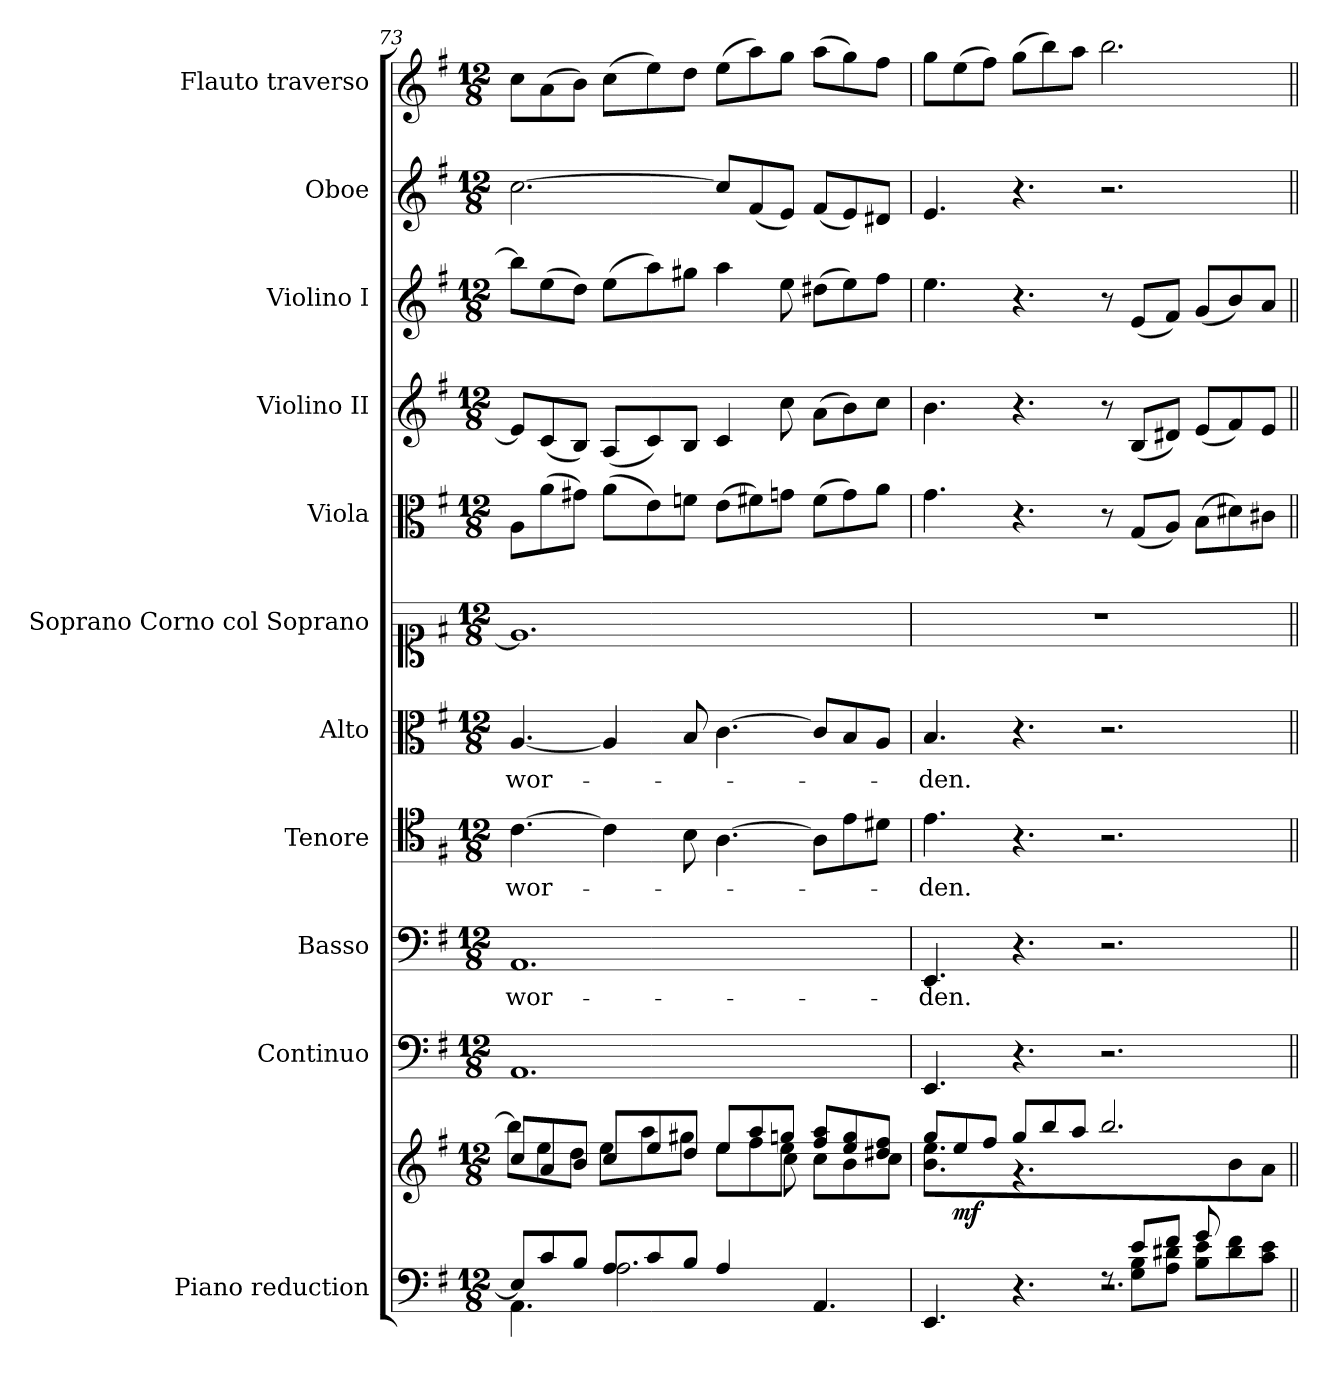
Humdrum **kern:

**kern	**kern	**dynam	**kern	**kern	**text	**kern	**text	**kern	**text	**kern	**kern	**dynam	**kern	**dynam	**kern	**dynam	**kern	**kern	**dynam
*part11	*part11	*part11	*part10	*part9	*part9	*part8	*part8	*part7	*part7	*part6	*part5	*part5	*part4	*part4	*part3	*part3	*part2	*part1	*part1
*staff12	*staff11	*staff11/12	*staff10	*staff9	*staff9	*staff8	*staff8	*staff7	*staff7	*staff6	*staff5	*staff5	*staff4	*staff4	*staff3	*staff3	*staff2	*staff1	*staff1
*I"Piano reduction	*	*	*I"Continuo	*I"Basso	*	*I"Tenore	*	*I"Alto	*	*I"Soprano Corno col Soprano	*I"Viola	*	*I"Violino II	*	*I"Violino I	*	*I"Oboe	*I"Flauto traverso	*
*I'Pno	*	*	*	*	*	*	*	*	*	*	*I'Vla	*	*I'Vln	*	*I'Vln	*	*I'Ob	*I'Fl	*
*clefF4	*clefG2	*	*clefF4	*clefF4	*	*clefC4	*	*clefC3	*	*clefC1	*clefC3	*	*clefG2	*	*clefG2	*	*clefG2	*clefG2	*
*k[f#]	*k[f#]	*	*k[f#]	*k[f#]	*	*k[f#]	*	*k[f#]	*	*k[f#]	*k[f#]	*	*k[f#]	*	*k[f#]	*	*k[f#]	*k[f#]	*
*M12/8	*M12/8	*	*M12/8	*M12/8	*	*M12/8	*	*M12/8	*	*M12/8	*M12/8	*	*M12/8	*	*M12/8	*	*M12/8	*M12/8	*
=73	=73	=73	=73	=73	=73	=73	=73	=73	=73	=73	=73	=73	=73	=73	=73	=73	=73	=73	=73
*^	*^	*	*	*	*	*	*	*	*	*	*	*	*	*	*	*	*	*	*
*	*	*	*^	*	*	*	*	*	*	*	*	*	*	*	*	*	*	*	*	*	*
!	!	!	!	!	!	!	!	!LO:LY:b	!	!LO:LY:b	!	!LO:LY:b	!	!	!	!	!	!	!	!	!	!
8E/L]	4.AA\	8cc/L	8bb\L]	1ryy	.	1.AA	1.AA	wor-	[4.c\	wor-	[4.A/	wor-	1.e]	8A\L	.	8e/L]	.	8bb\L]	.	[2.cc\	8cc\L	.
8c/	.	8a/	8ee\	.	.	.	.	.	.	.	.	.	.	(>8a\	.	(<8c/	.	(>8ee\	.	.	(>8a\	.
8B/J	.	8b/J	8dd\J	.	.	.	.	.	.	.	.	.	.	8g#X\J)	.	8B/J)	.	8dd\J)	.	.	8b\J)	.
8A/L	2.A\	8cc/L	8ee\L	.	.	.	.	.	4c\]	.	4A/]	.	.	(>8a\L	.	(<8A/L	.	(>8ee\L	.	.	(>8cc\L	.
8c/	.	8ee/	8aa\	.	.	.	.	.	.	.	.	.	.	8e\)	.	8c/)	.	8aa\)	.	.	8ee\)	.
8B/J	.	8dd/J	8gg#X\J	.	.	.	.	.	8B\	.	8B/	.	.	8fn\J	.	8B/J	.	8gg#X\J	.	.	8dd\J	.
4A/	.	8ee/L	8ee\L	.	.	.	.	.	[4.A\	.	[4.c\	.	.	(>8e\L	.	4c/	.	4aa\	.	8cc/L]	(>8ee\L	.
.	.	8aa/	8ff#\	.	.	.	.	.	.	.	.	.	.	8f#X\)	.	.	.	.	.	(<8f#/	8aa\)	.
8ryy	.	8ggn/J	8ee\J	8cc\	.	.	.	.	.	.	.	.	.	8gn\J	.	8cc\	.	8ee\	.	8e/J)	8gg\J	.
4.ryy	4.AA/	8ff#/ 8aa/L	8cc\L	4.ryy	.	.	.	.	8A\L]	.	8c/L]	.	.	(>8f#\L	.	(>8a\L	.	(>8dd#X\L	.	(<8f#/L	(>8aa\L	.
.	.	8ee/ 8gg/	8b\	.	.	.	.	.	8e\	.	8B/	.	.	8g\)	.	8b\)	.	8ee\)	.	8e/)	8gg\)	.
.	.	8dd#X/ 8ff#/J	8cc\J	.	.	.	.	.	8d#X\J	.	8A/J	.	.	8a\J	.	8cc\J	.	8ff#\J	.	8d#X/J	8ff#\J	.
*	*	*	*v	*v	*	*	*	*	*	*	*	*	*	*	*	*	*	*	*	*	*	*
=74	=74	=74	=74	=74	=74	=74	=74	=74	=74	=74	=74	=74	=74	=74	=74	=74	=74	=74	=74	=74	=74
*	*^	*	*	*	*	*	*	*	*	*	*	*	*	*	*	*	*	*	*	*	*
!	!	!	!	!	!	!	!	!LO:LY:b	!	!LO:LY:b	!	!LO:LY:b	!	!	!	!	!	!	!	!	!	!
2..ryy	4.EE/	2.ryy	8gg/L	4.b\ 4.ee\	.	4.EE/	4.EE/	-den.	4.e\	-den.	4.B/	-den.	1.r	4.g\	.	4.b\	.	4.ee\	.	4.e/	8gg\L	.
!	!	!	!	!	!LO:DY:b	!	!	!	!	!	!	!	!	!	!	!	!	!	!	!	!	!LO:DY:b
.	.	.	8ee/	.	mf	.	.	.	.	.	.	.	.	.	.	.	.	.	.	.	(>8ee\	other-dynamics
.	.	.	8ff#/J	.	.	.	.	.	.	.	.	.	.	.	.	.	.	.	.	.	8ff#\J)	.
.	4.r	.	8gg/L	4.r	.	4.r	4.r	.	4.r	.	4.r	.	.	4.r	.	4.r	.	4.r	.	4.r	(>8gg\L	.
.	.	.	8bb/	.	.	.	.	.	.	.	.	.	.	.	.	.	.	.	.	.	8bb\)	.
.	.	.	8aa/J	.	.	.	.	.	.	.	.	.	.	.	.	.	.	.	.	.	8aa\J	.
.	8r	2.r	2.bb/	8ryy	.	2.r	2.r	.	2.r	.	2.r	.	.	8r	.	8r	.	8r	.	2.r	2.bb\	.
!	!	!	!	!	!	!	!	!	!	!	!	!	!	!	!LO:DY:b	!	!LO:DY:b	!	!LO:DY:b	!	!	!
8e/L	8G\ 8B\L	.	.	4.ryy	.	.	.	.	.	.	.	.	.	(<8G/L	other-dynamics	(<8B/L	other-dynamics	(<8e/L	other-dynamics	.	.	.
8f#/J	8A\ 8d#X\J	.	.	.	.	.	.	.	.	.	.	.	.	8A/J)	.	8d#X/J)	.	8f#/J)	.	.	.	.
8g/L	8B\ 8e\L	.	.	.	.	.	.	.	.	.	.	.	.	(>8B\L	.	(<8e/L	.	(<8g/L	.	.	.	.
4ryy	8d#\ 8f#\	.	.	8b\	.	.	.	.	.	.	.	.	.	8d#X\)	.	8f#/)	.	8b/)	.	.	.	.
.	8c\ 8e\J	.	.	8a\J	.	.	.	.	.	.	.	.	.	8c#X\J	.	8e/J	.	8a/J	.	.	.	.
*v	*v	*v	*	*	*	*	*	*	*	*	*	*	*	*	*	*	*	*	*	*	*	*
*	*v	*v	*	*	*	*	*	*	*	*	*	*	*	*	*	*	*	*	*	*
=||	=||	=||	=||	=||	=||	=||	=||	=||	=||	=||	=||	=||	=||	=||	=||	=||	=||	=||	=||
*-	*-	*-	*-	*-	*-	*-	*-	*-	*-	*-	*-	*-	*-	*-	*-	*-	*-	*-	*-
